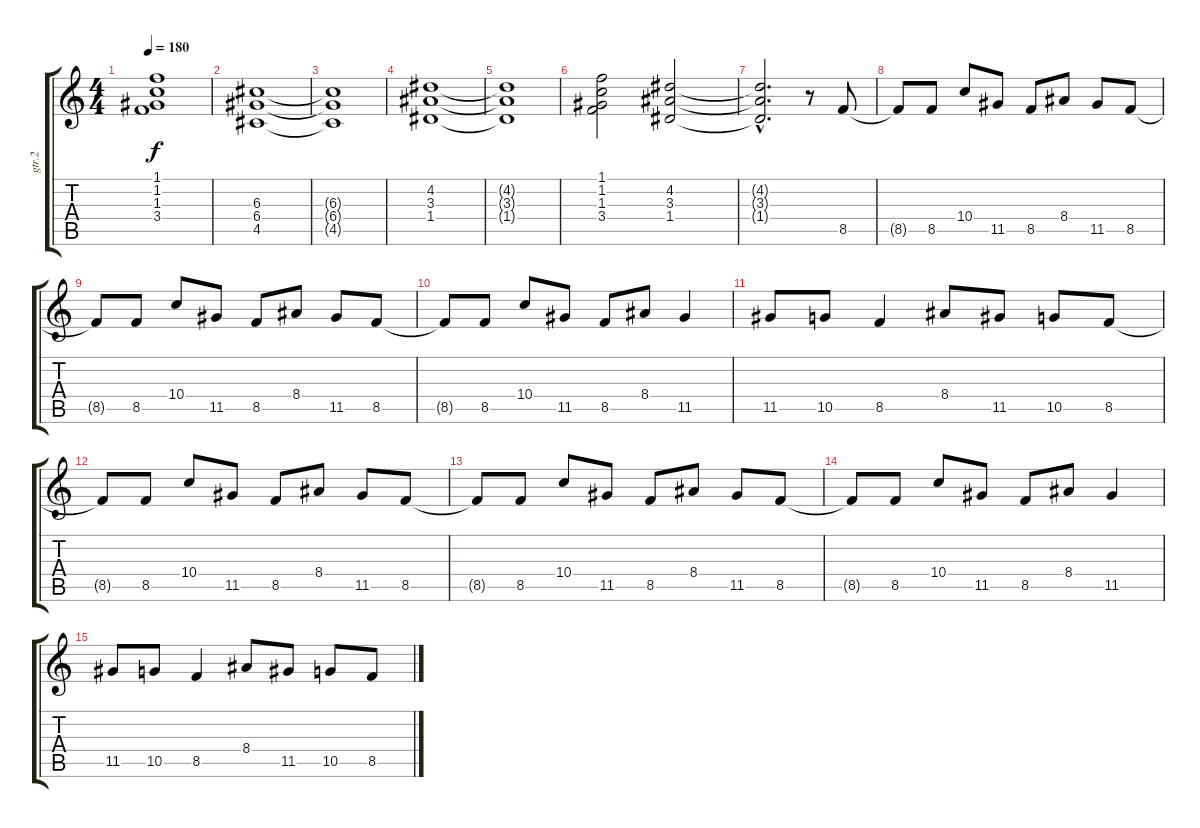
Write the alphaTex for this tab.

\track ("gtr.2" "gtr.2") {instrument overdrivenguitar}
\staff {score tabs}
\tuning (E4 B3 G3 D3 A2 E2) {hide}
\ts (4 4)
\tempo 180
\clef g2
\ks c
(1.1{t} 1.2{t} 1.3{t} 3.4{t}).1{dy f} |
(6.3 6.4 4.5).1 |
(6.3{t} 6.4{t} 4.5{t}).1 |
(4.2 3.3 1.4).1 |
(4.2{t} 3.3{t} 1.4{t}).1 |
(1.1 1.2 1.3 3.4).2 (4.2 3.3 1.4).2 |
(4.2{hac t} 3.3{hac t} 1.4{hac t}).2{d} r.8 8.5.8 |
8.5{t}.8 8.5.8 10.4.8 11.5.8 8.5.8 8.4.8 11.5.8 8.5.8 |
8.5{t}.8 8.5.8 10.4.8 11.5.8 8.5.8 8.4.8 11.5.8 8.5.8 |
8.5{t}.8 8.5.8 10.4.8 11.5.8 8.5.8 8.4.8 11.5.4 |
11.5.8 10.5.8 8.5.4 8.4.8 11.5.8 10.5.8 8.5.8 |
8.5{t}.8 8.5.8 10.4.8 11.5.8 8.5.8 8.4.8 11.5.8 8.5.8 |
8.5{t}.8 8.5.8 10.4.8 11.5.8 8.5.8 8.4.8 11.5.8 8.5.8 |
8.5{t}.8 8.5.8 10.4.8 11.5.8 8.5.8 8.4.8 11.5.4 |
11.5.8 10.5.8 8.5.4 8.4.8 11.5.8 10.5.8 8.5.8
